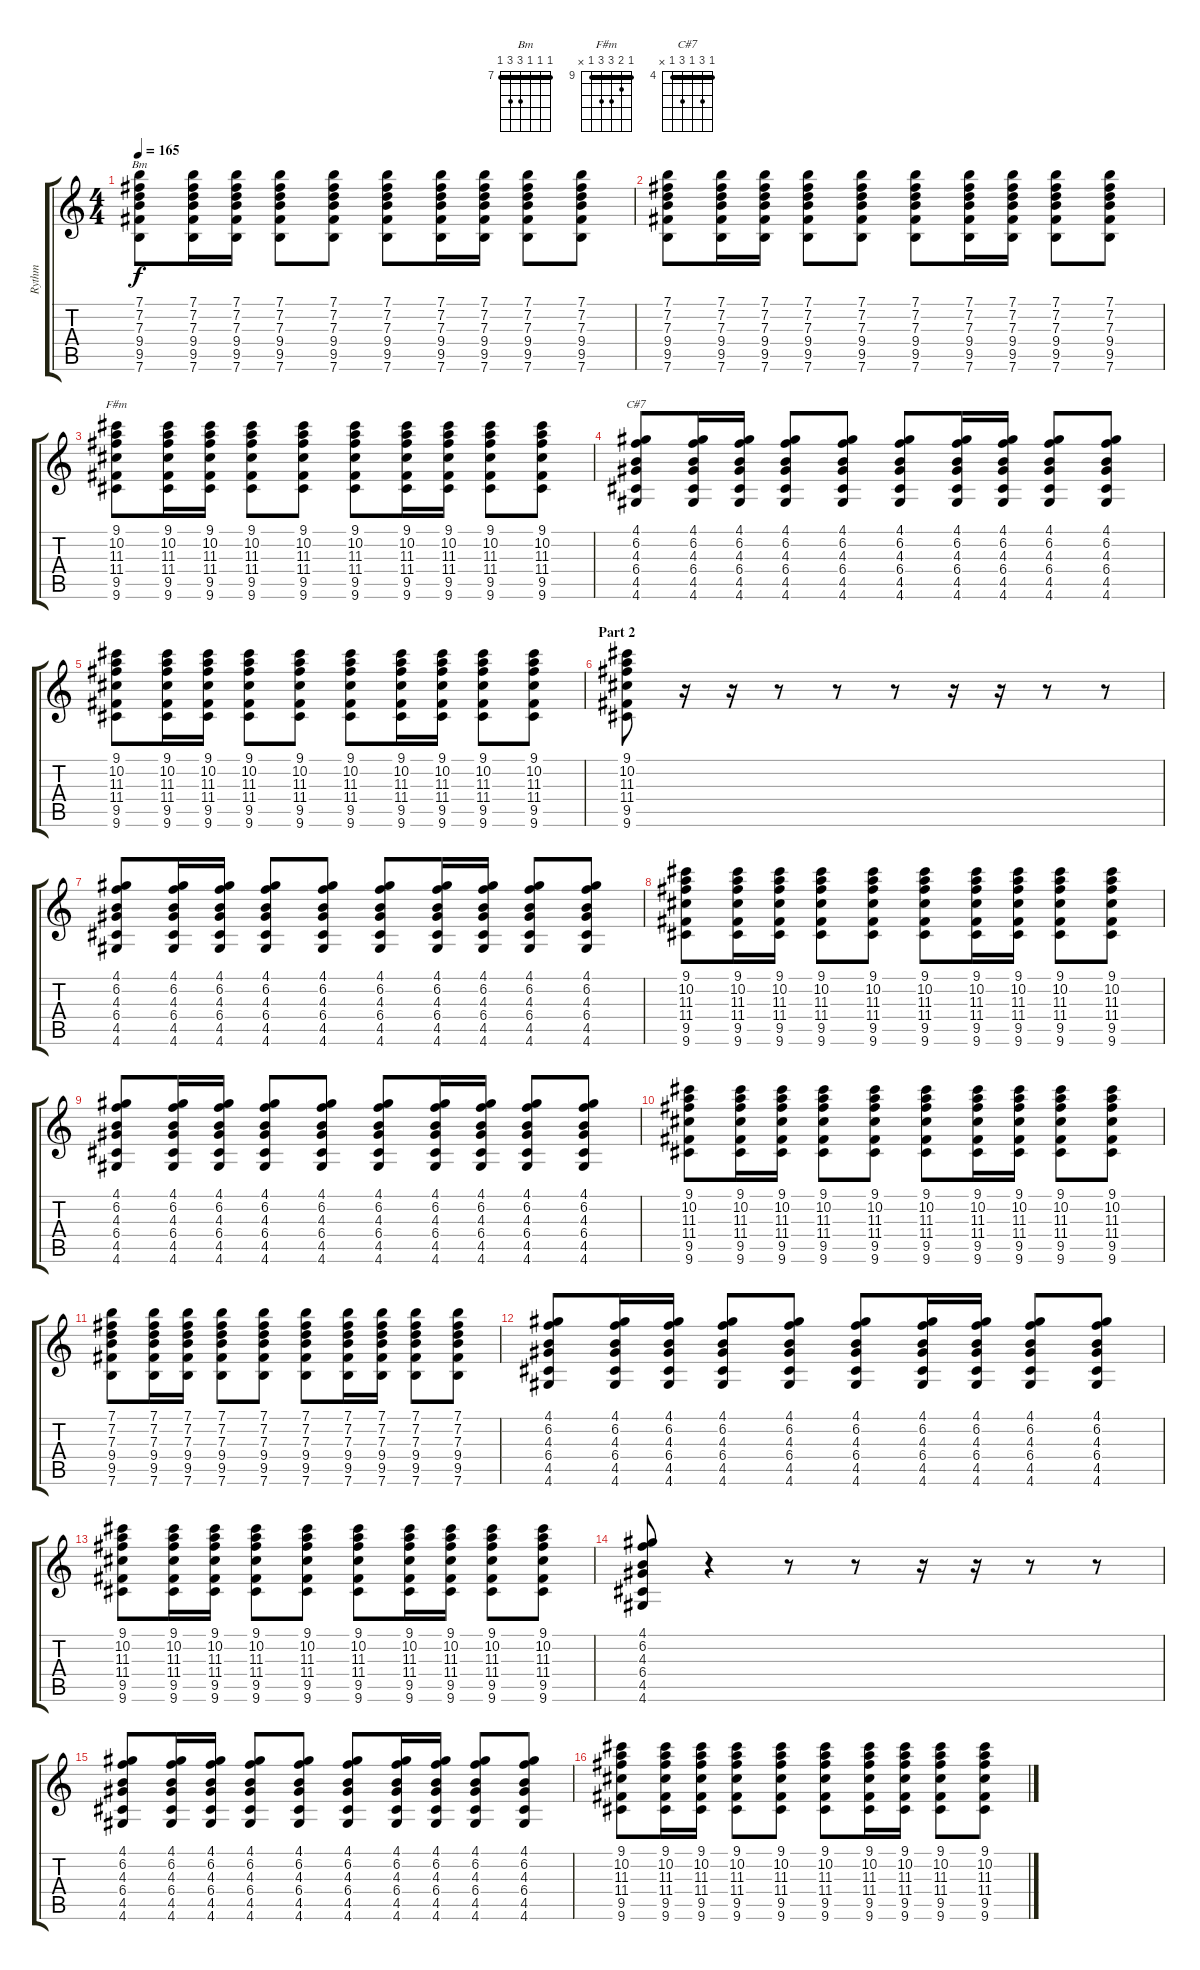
\track ("Rythm" "Rythm") {instrument acousticguitarsteel}
\staff {score tabs}
\tuning (E4 B3 G3 D3 A2 E2) {hide}
\chord ("Bm" 7 7 7 9 9 7) {firstfret 7 barre 7}
\chord ("F#m" 9 10 11 11 9 x) {firstfret 9 barre 9}
\chord ("C#7" 4 6 4 6 4 x) {firstfret 4 barre 4}
\ts (4 4)
\tempo 165
\clef g2
\ks c
(7.1 7.2 7.3 9.4 9.5 7.6).8{ch "Bm" dy f} (7.1 7.2 7.3 9.4 9.5 7.6).16 (7.1 7.2 7.3 9.4 9.5 7.6).16 (7.1 7.2 7.3 9.4 9.5 7.6).8 (7.1 7.2 7.3 9.4 9.5 7.6).8 (7.1 7.2 7.3 9.4 9.5 7.6).8 (7.1 7.2 7.3 9.4 9.5 7.6).16 (7.1 7.2 7.3 9.4 9.5 7.6).16 (7.1 7.2 7.3 9.4 9.5 7.6).8 (7.1 7.2 7.3 9.4 9.5 7.6).8 |
(7.1 7.2 7.3 9.4 9.5 7.6).8 (7.1 7.2 7.3 9.4 9.5 7.6).16 (7.1 7.2 7.3 9.4 9.5 7.6).16 (7.1 7.2 7.3 9.4 9.5 7.6).8 (7.1 7.2 7.3 9.4 9.5 7.6).8 (7.1 7.2 7.3 9.4 9.5 7.6).8 (7.1 7.2 7.3 9.4 9.5 7.6).16 (7.1 7.2 7.3 9.4 9.5 7.6).16 (7.1 7.2 7.3 9.4 9.5 7.6).8 (7.1 7.2 7.3 9.4 9.5 7.6).8 |
(9.1 10.2 11.3 11.4 9.5 9.6).8{ch "F#m"} (9.1 10.2 11.3 11.4 9.5 9.6).16 (9.1 10.2 11.3 11.4 9.5 9.6).16 (9.1 10.2 11.3 11.4 9.5 9.6).8 (9.1 10.2 11.3 11.4 9.5 9.6).8 (9.1 10.2 11.3 11.4 9.5 9.6).8 (9.1 10.2 11.3 11.4 9.5 9.6).16 (9.1 10.2 11.3 11.4 9.5 9.6).16 (9.1 10.2 11.3 11.4 9.5 9.6).8 (9.1 10.2 11.3 11.4 9.5 9.6).8 |
(4.1 6.2 4.3 6.4 4.5 4.6).8{ch "C#7"} (4.1 6.2 4.3 6.4 4.5 4.6).16 (4.1 6.2 4.3 6.4 4.5 4.6).16 (4.1 6.2 4.3 6.4 4.5 4.6).8 (4.1 6.2 4.3 6.4 4.5 4.6).8 (4.1 6.2 4.3 6.4 4.5 4.6).8 (4.1 6.2 4.3 6.4 4.5 4.6).16 (4.1 6.2 4.3 6.4 4.5 4.6).16 (4.1 6.2 4.3 6.4 4.5 4.6).8 (4.1 6.2 4.3 6.4 4.5 4.6).8 |
(9.1 10.2 11.3 11.4 9.5 9.6).8 (9.1 10.2 11.3 11.4 9.5 9.6).16 (9.1 10.2 11.3 11.4 9.5 9.6).16 (9.1 10.2 11.3 11.4 9.5 9.6).8 (9.1 10.2 11.3 11.4 9.5 9.6).8 (9.1 10.2 11.3 11.4 9.5 9.6).8 (9.1 10.2 11.3 11.4 9.5 9.6).16 (9.1 10.2 11.3 11.4 9.5 9.6).16 (9.1 10.2 11.3 11.4 9.5 9.6).8 (9.1 10.2 11.3 11.4 9.5 9.6).8 |
\section ("" "Part 2")
(9.1 10.2 11.3 11.4 9.5 9.6).8 r.16 r.16 r.8 r.8 r.8 r.16 r.16 r.8 r.8 |
(4.1 6.2 4.3 6.4 4.5 4.6).8 (4.1 6.2 4.3 6.4 4.5 4.6).16 (4.1 6.2 4.3 6.4 4.5 4.6).16 (4.1 6.2 4.3 6.4 4.5 4.6).8 (4.1 6.2 4.3 6.4 4.5 4.6).8 (4.1 6.2 4.3 6.4 4.5 4.6).8 (4.1 6.2 4.3 6.4 4.5 4.6).16 (4.1 6.2 4.3 6.4 4.5 4.6).16 (4.1 6.2 4.3 6.4 4.5 4.6).8 (4.1 6.2 4.3 6.4 4.5 4.6).8 |
(9.1 10.2 11.3 11.4 9.5 9.6).8 (9.1 10.2 11.3 11.4 9.5 9.6).16 (9.1 10.2 11.3 11.4 9.5 9.6).16 (9.1 10.2 11.3 11.4 9.5 9.6).8 (9.1 10.2 11.3 11.4 9.5 9.6).8 (9.1 10.2 11.3 11.4 9.5 9.6).8 (9.1 10.2 11.3 11.4 9.5 9.6).16 (9.1 10.2 11.3 11.4 9.5 9.6).16 (9.1 10.2 11.3 11.4 9.5 9.6).8 (9.1 10.2 11.3 11.4 9.5 9.6).8 |
(4.1 6.2 4.3 6.4 4.5 4.6).8 (4.1 6.2 4.3 6.4 4.5 4.6).16 (4.1 6.2 4.3 6.4 4.5 4.6).16 (4.1 6.2 4.3 6.4 4.5 4.6).8 (4.1 6.2 4.3 6.4 4.5 4.6).8 (4.1 6.2 4.3 6.4 4.5 4.6).8 (4.1 6.2 4.3 6.4 4.5 4.6).16 (4.1 6.2 4.3 6.4 4.5 4.6).16 (4.1 6.2 4.3 6.4 4.5 4.6).8 (4.1 6.2 4.3 6.4 4.5 4.6).8 |
(9.1 10.2 11.3 11.4 9.5 9.6).8 (9.1 10.2 11.3 11.4 9.5 9.6).16 (9.1 10.2 11.3 11.4 9.5 9.6).16 (9.1 10.2 11.3 11.4 9.5 9.6).8 (9.1 10.2 11.3 11.4 9.5 9.6).8 (9.1 10.2 11.3 11.4 9.5 9.6).8 (9.1 10.2 11.3 11.4 9.5 9.6).16 (9.1 10.2 11.3 11.4 9.5 9.6).16 (9.1 10.2 11.3 11.4 9.5 9.6).8 (9.1 10.2 11.3 11.4 9.5 9.6).8 |
(7.1 7.2 7.3 9.4 9.5 7.6).8 (7.1 7.2 7.3 9.4 9.5 7.6).16 (7.1 7.2 7.3 9.4 9.5 7.6).16 (7.1 7.2 7.3 9.4 9.5 7.6).8 (7.1 7.2 7.3 9.4 9.5 7.6).8 (7.1 7.2 7.3 9.4 9.5 7.6).8 (7.1 7.2 7.3 9.4 9.5 7.6).16 (7.1 7.2 7.3 9.4 9.5 7.6).16 (7.1 7.2 7.3 9.4 9.5 7.6).8 (7.1 7.2 7.3 9.4 9.5 7.6).8 |
(4.1 6.2 4.3 6.4 4.5 4.6).8 (4.1 6.2 4.3 6.4 4.5 4.6).16 (4.1 6.2 4.3 6.4 4.5 4.6).16 (4.1 6.2 4.3 6.4 4.5 4.6).8 (4.1 6.2 4.3 6.4 4.5 4.6).8 (4.1 6.2 4.3 6.4 4.5 4.6).8 (4.1 6.2 4.3 6.4 4.5 4.6).16 (4.1 6.2 4.3 6.4 4.5 4.6).16 (4.1 6.2 4.3 6.4 4.5 4.6).8 (4.1 6.2 4.3 6.4 4.5 4.6).8 |
(9.1 10.2 11.3 11.4 9.5 9.6).8 (9.1 10.2 11.3 11.4 9.5 9.6).16 (9.1 10.2 11.3 11.4 9.5 9.6).16 (9.1 10.2 11.3 11.4 9.5 9.6).8 (9.1 10.2 11.3 11.4 9.5 9.6).8 (9.1 10.2 11.3 11.4 9.5 9.6).8 (9.1 10.2 11.3 11.4 9.5 9.6).16 (9.1 10.2 11.3 11.4 9.5 9.6).16 (9.1 10.2 11.3 11.4 9.5 9.6).8 (9.1 10.2 11.3 11.4 9.5 9.6).8 |
(4.1 6.2 4.3 6.4 4.5 4.6).8 r.4 r.8 r.8 r.16 r.16 r.8 r.8 |
(4.1 6.2 4.3 6.4 4.5 4.6).8 (4.1 6.2 4.3 6.4 4.5 4.6).16 (4.1 6.2 4.3 6.4 4.5 4.6).16 (4.1 6.2 4.3 6.4 4.5 4.6).8 (4.1 6.2 4.3 6.4 4.5 4.6).8 (4.1 6.2 4.3 6.4 4.5 4.6).8 (4.1 6.2 4.3 6.4 4.5 4.6).16 (4.1 6.2 4.3 6.4 4.5 4.6).16 (4.1 6.2 4.3 6.4 4.5 4.6).8 (4.1 6.2 4.3 6.4 4.5 4.6).8 |
(9.1 10.2 11.3 11.4 9.5 9.6).8 (9.1 10.2 11.3 11.4 9.5 9.6).16 (9.1 10.2 11.3 11.4 9.5 9.6).16 (9.1 10.2 11.3 11.4 9.5 9.6).8 (9.1 10.2 11.3 11.4 9.5 9.6).8 (9.1 10.2 11.3 11.4 9.5 9.6).8 (9.1 10.2 11.3 11.4 9.5 9.6).16 (9.1 10.2 11.3 11.4 9.5 9.6).16 (9.1 10.2 11.3 11.4 9.5 9.6).8 (9.1 10.2 11.3 11.4 9.5 9.6).8
